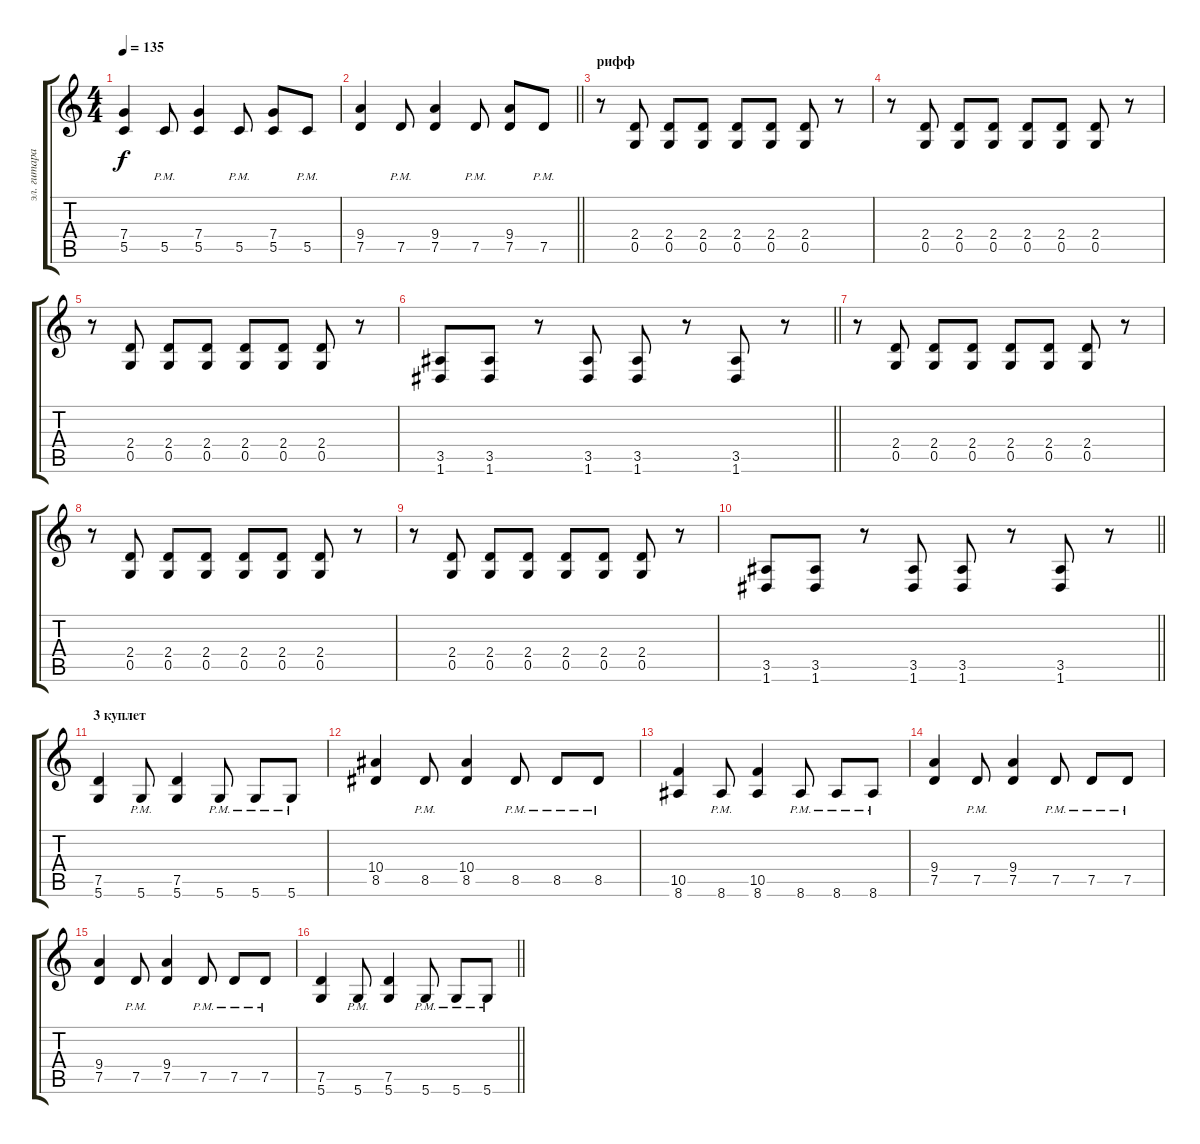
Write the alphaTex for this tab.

\track ("эл. гитара" "эл. гитара") {instrument distortionguitar}
\staff {score tabs}
\tuning (D4 A3 F3 C3 G2 D2) {hide}
\ts (4 4)
\tempo 135
\clef g2
\ks c
(7.4 5.5).4{dy f} 5.5{pm}.8 (7.4 5.5).4 5.5{pm}.8 (7.4 5.5).8 5.5{pm}.8 |
\barLineRight lightlight
(9.4 7.5).4 7.5{pm}.8 (9.4 7.5).4 7.5{pm}.8 (9.4 7.5).8 7.5{pm}.8 |
\section ("" "рифф")
r.8 (2.4 0.5).8 (2.4 0.5).8 (2.4 0.5).8 (2.4 0.5).8 (2.4 0.5).8 (2.4 0.5).8 r.8 |
r.8 (2.4 0.5).8 (2.4 0.5).8 (2.4 0.5).8 (2.4 0.5).8 (2.4 0.5).8 (2.4 0.5).8 r.8 |
r.8 (2.4 0.5).8 (2.4 0.5).8 (2.4 0.5).8 (2.4 0.5).8 (2.4 0.5).8 (2.4 0.5).8 r.8 |
\barLineRight lightlight
(3.5 1.6).8 (3.5 1.6).8 r.8 (3.5 1.6).8 (3.5 1.6).8 r.8 (3.5 1.6).8 r.8 |
r.8 (2.4 0.5).8 (2.4 0.5).8 (2.4 0.5).8 (2.4 0.5).8 (2.4 0.5).8 (2.4 0.5).8 r.8 |
r.8 (2.4 0.5).8 (2.4 0.5).8 (2.4 0.5).8 (2.4 0.5).8 (2.4 0.5).8 (2.4 0.5).8 r.8 |
r.8 (2.4 0.5).8 (2.4 0.5).8 (2.4 0.5).8 (2.4 0.5).8 (2.4 0.5).8 (2.4 0.5).8 r.8 |
\barLineRight lightlight
(3.5 1.6).8 (3.5 1.6).8 r.8 (3.5 1.6).8 (3.5 1.6).8 r.8 (3.5 1.6).8 r.8 |
\section ("" "3 куплет")
(7.5 5.6).4 5.6{pm}.8 (7.5 5.6).4 5.6{pm}.8 5.6{pm}.8 5.6{pm}.8 |
(10.4 8.5).4 8.5{pm}.8 (10.4 8.5).4 8.5{pm}.8 8.5{pm}.8 8.5{pm}.8 |
(10.5 8.6).4 8.6{pm}.8 (10.5 8.6).4 8.6{pm}.8 8.6{pm}.8 8.6{pm}.8 |
(9.4 7.5).4 7.5{pm}.8 (9.4 7.5).4 7.5{pm}.8 7.5{pm}.8 7.5{pm}.8 |
(9.4 7.5).4 7.5{pm}.8 (9.4 7.5).4 7.5{pm}.8 7.5{pm}.8 7.5{pm}.8 |
\barLineRight lightlight
(7.5 5.6).4 5.6{pm}.8 (7.5 5.6).4 5.6{pm}.8 5.6{pm}.8 5.6{pm}.8
